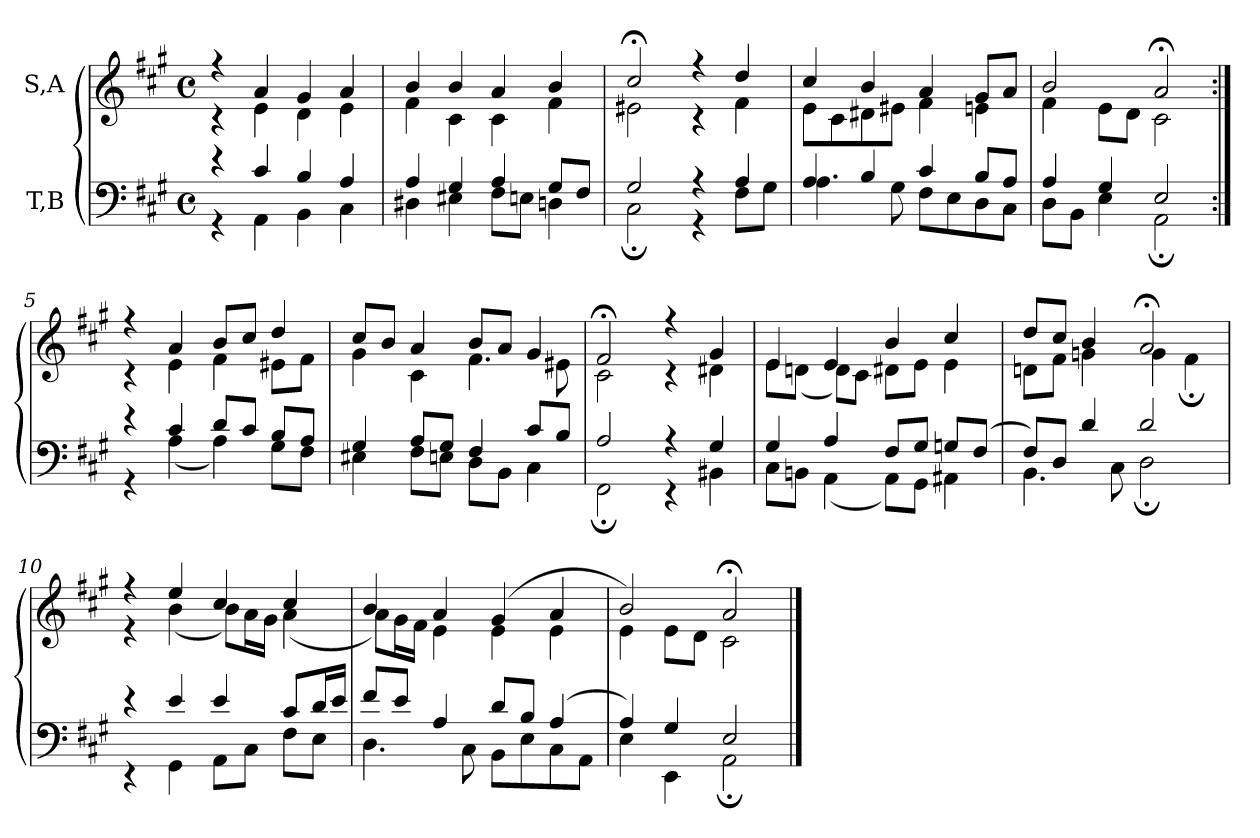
**kern	**kern
*part2	*part1
*staff2	*staff1
*I"T,B	*I"S,A
*clefF4	*clefG2
*k[f#c#g#]	*k[f#c#g#]
*M4/4	*M4/4
*met(c)	*met(c)
=	=
*^	*^
4r	4r	4r	4r
4c#	4AA	4a	4e
4B	4BB	4g#	4d
4A	4C#	4a	4e
=1	=1	=1	=1
4A	4D#X	4b	4f#
4G#	4E#X	4b	4c#
4A	8F#L	4a	4c#
.	8EnJ	.	.
8G#L	4Dn	4b	4f#
8F#J	.	.	.
=2	=2	=2	=2
2G#	2C#;	2cc#;<	2e#X
4r	4r	4r	4r
4A	8F#L	4dd	4f#
.	8G#J	.	.
=3	=3	=3	=3
4A	4.A	4cc#	8eL
.	.	.	8c#
4B	.	4b	8d#X
.	8G#	.	8e#XJ
4c#	8F#L	4a	4f#
.	8E	.	.
8BL	8D	8g#L	4en
8AJ	8C#J	8aJ	.
=4	=4	=4	=4
4A	8DL	2b	4f#
.	8BBJ	.	.
4G#	4E	.	8eL
.	.	.	8dJ
2E	2AA;	2a;<	2c#
=5:|!	=5:|!	=5:|!	=5:|!
4r	4r	4r	4r
4c#	(<4A	4a	4e
8dL	4A)	8bL	4f#
8c#J	.	8cc#J	.
8BL	8G#L	4dd	8e#XL
8AJ	8F#J	.	8f#J
=6	=6	=6	=6
4G#	4E#X	8cc#L	4g#
.	.	8bJ	.
8AL	8F#L	4a	4c#
8G#J	8EnJ	.	.
4F#	8DL	8bL	4.f#
.	8BBJ	8aJ	.
8c#L	4C#	4g#	.
8BJ	.	.	8e#X
=7	=7	=7	=7
2A	2FF#;	2f#;<	2c#
4r	4r	4r	4r
4G#	4BB#X	4g#	4d#X
=8	=8	=8	=8
4G#	8C#L	4e	8eL
.	8BBnJ	.	(<8dnJ
4A	(<4AA	4e	8dL)
.	.	.	8c#J
8F#L	8AAL)	4b	8d#XL
8G#J	8GG#J	.	8eJ
8GnL	4AA#X	4cc#	4e
(>8F#J	.	.	.
=9	=9	=9	=9
8F#L)	4.BB	8ddL	8dnL
8DJ	.	8cc#J	8f#J
4d	.	4b	4gn
.	8C#	.	.
2d	2D;	2a;<	4g
.	.	.	4f#;
=10	=10	=10	=10
4r	4r	4r	4r
4e	4GG#	4ee	(<4b
4e	8AAL	4cc#	8bL)
.	8C#J	.	16aL
.	.	.	16g#JJ
8c#L	8F#L	4cc#	(<4a
16dL	8EJ	.	.
16eJJ	.	.	.
=11	=11	=11	=11
8f#L	4.D	4b	8aL)
8eJ	.	.	16g#L
.	.	.	16f#JJ
4A	.	4a	4e
.	8C#	.	.
8dL	8BBL	(>4g#	4e
8BJ	8E	.	.
(>4A	8C#	4a	4e
.	8AAJ	.	.
=12	=12	=12	=12
4A)	4E	2b)	4e
4G#	4EE	.	8eL
.	.	.	8dJ
2E	2AA;	2a;<	2c#
*v	*v	*	*
*	*v	*v
==	==
*-	*-
